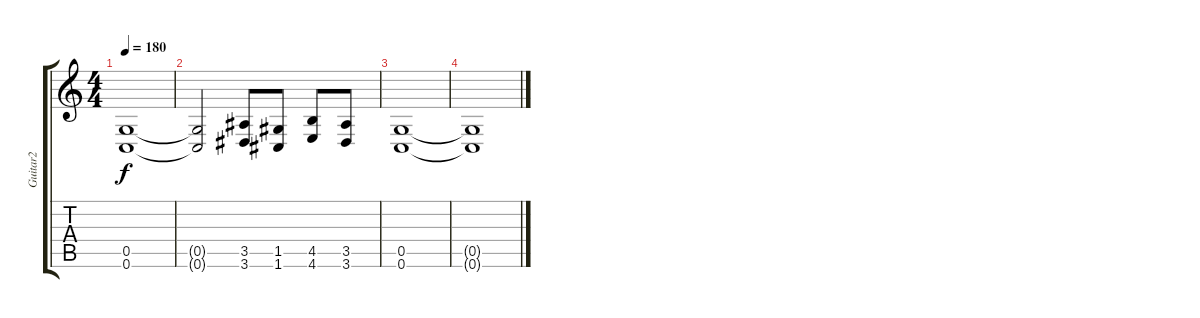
\track ("Guitar2" "Guitar2") {instrument distortionguitar}
\staff {score tabs}
\tuning (D4 A3 F3 C3 G2 C2) {hide}
\ts (4 4)
\tempo 180
\clef g2
\ks c
(0.5 0.6).1{dy f} |
(0.5{t} 0.6{t}).2 (3.5 3.6).8 (1.5 1.6).8 (4.5 4.6).8 (3.5 3.6).8 |
(0.5 0.6).1 |
(0.5{t} 0.6{t}).1
